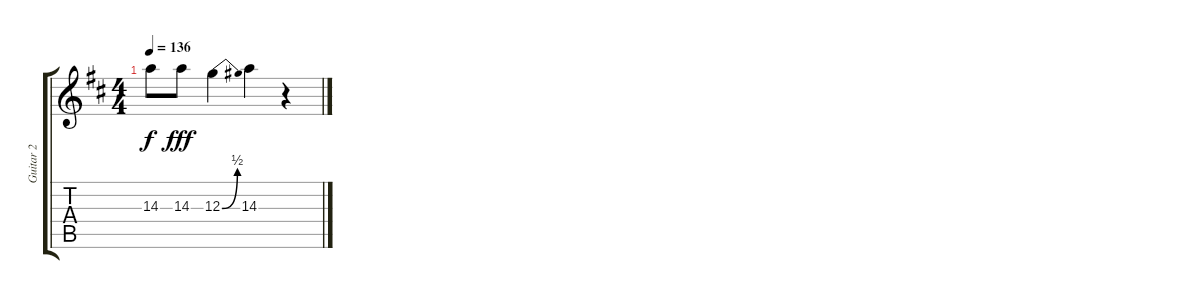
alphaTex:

\track ("Guitar 2" "Guitar 2") {instrument distortionguitar}
\staff {score tabs}
\tuning (E4 B3 G3 D3 A2 E2) {hide}
\ts (4 4)
\tempo 136
\clef g2
\ks d
14.3{t}.8{dy f} 14.3.8{dy fff} 12.3{be (bend 0 0 60 2)}.4 14.3.4 r.4
